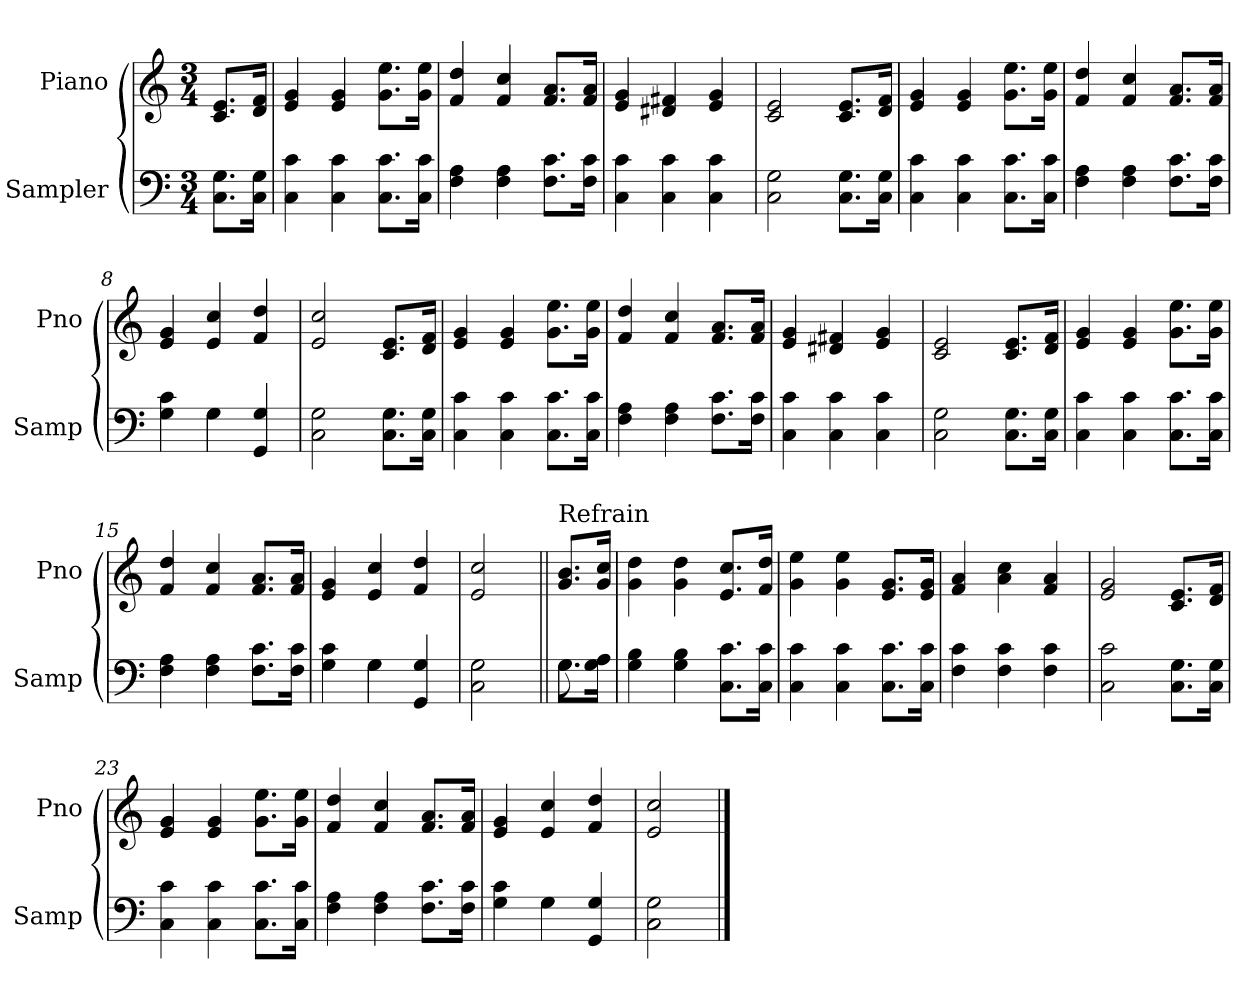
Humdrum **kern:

**kern	**kern
*part2	*part1
*staff2	*staff1
*I"Sampler	*I"Piano
*I'Samp	*I'Pno
*clefF4	*clefG2
*M3/4	*M3/4
=1	=1
8.C\ 8.G\L	8.c/ 8.e/L
16C\ 16G\Jk	16d/ 16f/Jk
=2	=2
4C 4c	4e 4g
4C 4c	4e 4g
8.C\ 8.c\L	8.g\ 8.ee\L
16C\ 16c\Jk	16g\ 16ee\Jk
=3	=3
4F 4A	4f 4dd
4F 4A	4f 4cc
8.F\ 8.c\L	8.f/ 8.a/L
16F\ 16c\Jk	16f/ 16a/Jk
=4	=4
4C 4c	4e 4g
4C 4c	4d#X 4f#X
4C 4c	4e 4g
=5	=5
2C 2G	2c 2e
8.C\ 8.G\L	8.c/ 8.e/L
16C\ 16G\Jk	16d/ 16f/Jk
=6	=6
4C 4c	4e 4g
4C 4c	4e 4g
8.C\ 8.c\L	8.g\ 8.ee\L
16C\ 16c\Jk	16g\ 16ee\Jk
=7	=7
4F 4A	4f 4dd
4F 4A	4f 4cc
8.F\ 8.c\L	8.f/ 8.a/L
16F\ 16c\Jk	16f/ 16a/Jk
=8	=8
*^	*
4G 4c	4ryy	4e 4g
4G\	4G	4e 4cc
4GG 4G	4ryy	4f 4dd
*v	*v	*
=9	=9
2C 2G	2e 2cc
8.C\ 8.G\L	8.c/ 8.e/L
16C\ 16G\Jk	16d/ 16f/Jk
=10	=10
4C 4c	4e 4g
4C 4c	4e 4g
8.C\ 8.c\L	8.g\ 8.ee\L
16C\ 16c\Jk	16g\ 16ee\Jk
=11	=11
4F 4A	4f 4dd
4F 4A	4f 4cc
8.F\ 8.c\L	8.f/ 8.a/L
16F\ 16c\Jk	16f/ 16a/Jk
=12	=12
4C 4c	4e 4g
4C 4c	4d#X 4f#X
4C 4c	4e 4g
=13	=13
2C 2G	2c 2e
8.C\ 8.G\L	8.c/ 8.e/L
16C\ 16G\Jk	16d/ 16f/Jk
=14	=14
4C 4c	4e 4g
4C 4c	4e 4g
8.C\ 8.c\L	8.g\ 8.ee\L
16C\ 16c\Jk	16g\ 16ee\Jk
=15	=15
4F 4A	4f 4dd
4F 4A	4f 4cc
8.F\ 8.c\L	8.f/ 8.a/L
16F\ 16c\Jk	16f/ 16a/Jk
=16	=16
*^	*
4G 4c	4ryy	4e 4g
4G\	4G	4e 4cc
4GG 4G	4ryy	4f 4dd
*v	*v	*
=17	=17
2C 2G	2e 2cc
=18||	=18||
*^	*
!	!	!LO:TX:t=Refrain
8.G\L	8.G	8.g/ 8.b/L
16G\ 16A\Jk	16ryy	16g/ 16cc/Jk
*v	*v	*
=19	=19
4G 4B	4g 4dd
4G 4B	4g 4dd
8.C\ 8.c\L	8.e/ 8.cc/L
16C\ 16c\Jk	16f/ 16dd/Jk
=20	=20
4C 4c	4g 4ee
4C 4c	4g 4ee
8.C\ 8.c\L	8.e/ 8.g/L
16C\ 16c\Jk	16e/ 16g/Jk
=21	=21
4F 4c	4f 4a
4F 4c	4a 4cc
4F 4c	4f 4a
=22	=22
2C 2c	2e 2g
8.C\ 8.G\L	8.c/ 8.e/L
16C\ 16G\Jk	16d/ 16f/Jk
=23	=23
4C 4c	4e 4g
4C 4c	4e 4g
8.C\ 8.c\L	8.g\ 8.ee\L
16C\ 16c\Jk	16g\ 16ee\Jk
=24	=24
4F 4A	4f 4dd
4F 4A	4f 4cc
8.F\ 8.c\L	8.f/ 8.a/L
16F\ 16c\Jk	16f/ 16a/Jk
=25	=25
*^	*
4G 4c	4ryy	4e 4g
4G\	4G	4e 4cc
4GG 4G	4ryy	4f 4dd
*v	*v	*
=26	=26
2C 2G	2e 2cc
==	==
*-	*-
